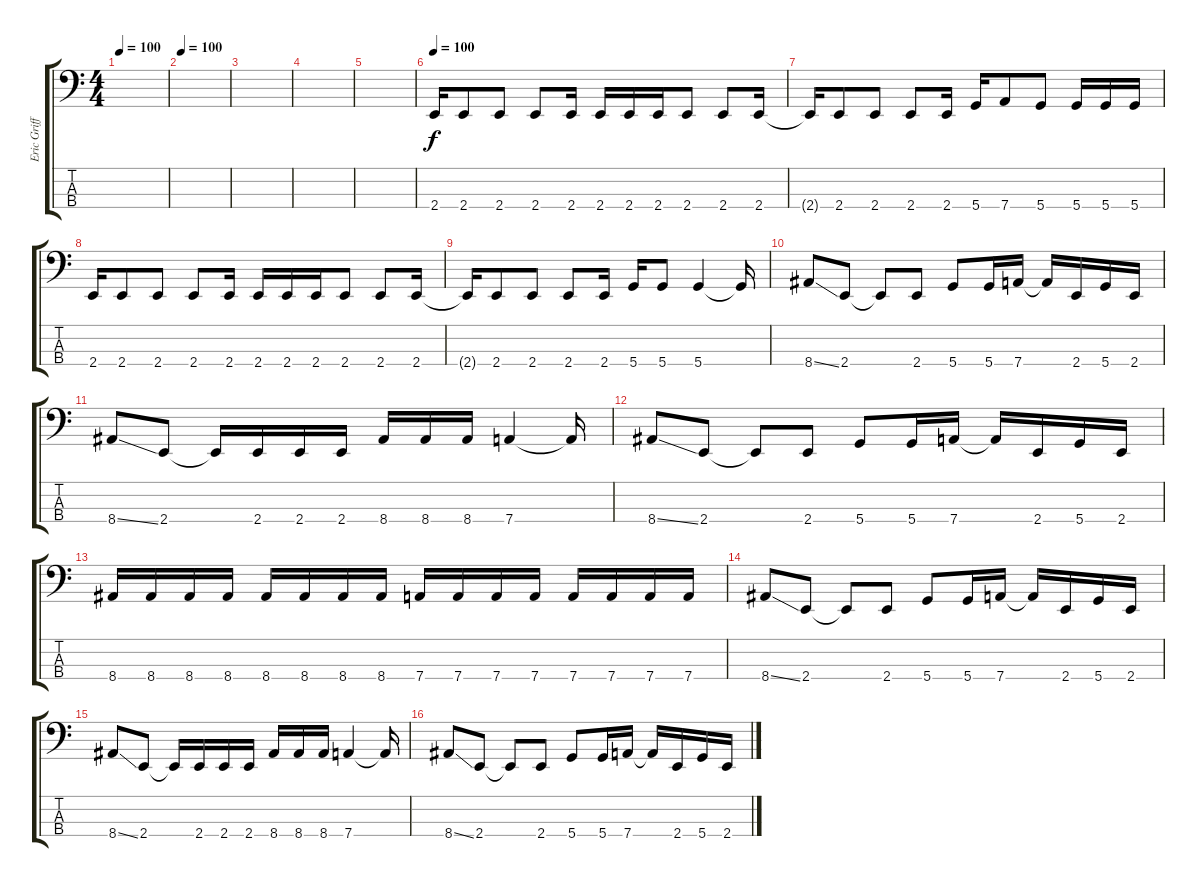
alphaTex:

\track ("Eric Griffin Clean" "Eric Griff") {instrument electricbassfinger}
\staff {score tabs}
\tuning (G2 D2 A1 D1) {hide}
\ts (4 4)
\tempo 100
\clef f4
\ks c
|
\tempo 100
|
|
|
|
\tempo 100
2.4.16 2.4.8 2.4.8 2.4.8 2.4.16 2.4.16 2.4.16 2.4.16 2.4.8 2.4.8 2.4.16 |
2.4{t}.16 2.4.8 2.4.8 2.4.8 2.4.16 5.4.16 7.4.8 5.4.8 5.4.16 5.4.16 5.4.16 |
2.4.16 2.4.8 2.4.8 2.4.8 2.4.16 2.4.16 2.4.16 2.4.16 2.4.8 2.4.8 2.4.16 |
2.4{t}.16 2.4.8 2.4.8 2.4.8 2.4.16 5.4.16 5.4.8 5.4.4 5.4{t}.16 |
8.4{ss}.8 2.4.8 2.4{t}.8 2.4.8 5.4.8 5.4.16 7.4.16 7.4{t}.16 2.4.16 5.4.16 2.4.16 |
8.4{ss}.8 2.4.8 2.4{t}.16 2.4.16 2.4.16 2.4.16 8.4.16 8.4.16 8.4.16 7.4.4 7.4{t}.16 |
8.4{ss}.8 2.4.8 2.4{t}.8 2.4.8 5.4.8 5.4.16 7.4.16 7.4{t}.16 2.4.16 5.4.16 2.4.16 |
8.4.16 8.4.16 8.4.16 8.4.16 8.4.16 8.4.16 8.4.16 8.4.16 7.4.16 7.4.16 7.4.16 7.4.16 7.4.16 7.4.16 7.4.16 7.4.16 |
8.4{ss}.8 2.4.8 2.4{t}.8 2.4.8 5.4.8 5.4.16 7.4.16 7.4{t}.16 2.4.16 5.4.16 2.4.16 |
8.4{ss}.8 2.4.8 2.4{t}.16 2.4.16 2.4.16 2.4.16 8.4.16 8.4.16 8.4.16 7.4.4 7.4{t}.16 |
8.4{ss}.8 2.4.8 2.4{t}.8 2.4.8 5.4.8 5.4.16 7.4.16 7.4{t}.16 2.4.16 5.4.16 2.4.16
